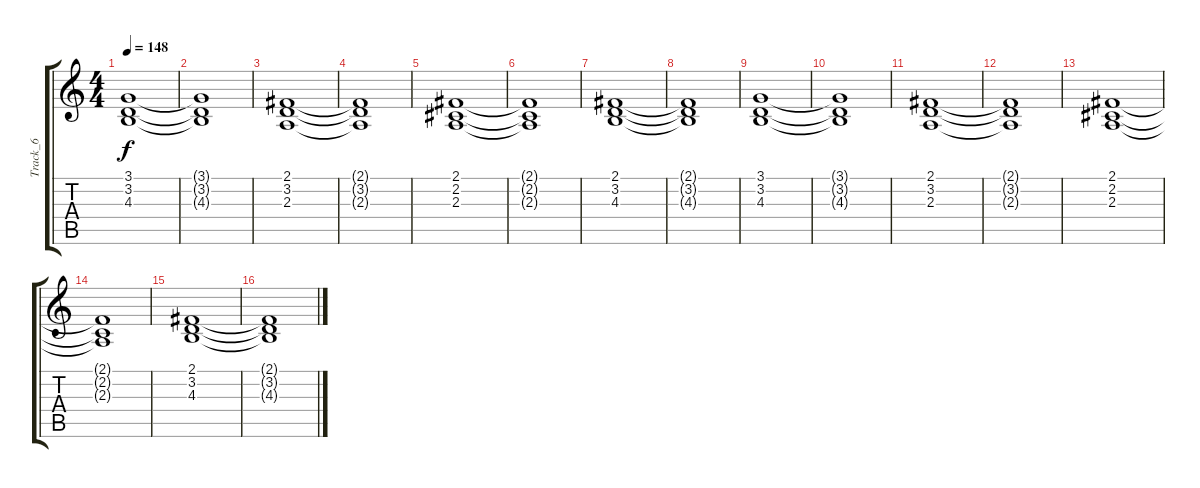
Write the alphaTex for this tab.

\track ("Track_6" "Track_6") {instrument synthstrings2}
\staff {score tabs}
\tuning (E4 B3 G3 D3 A2 E2) {hide}
\ts (4 4)
\tempo 148
\clef g2
\ks c
(3.1 3.2 4.3).1{dy f} |
(3.1{t} 3.2{t} 4.3{t}).1 |
(2.1 3.2 2.3).1 |
(2.1{t} 3.2{t} 2.3{t}).1 |
(2.1 2.2 2.3).1 |
(2.1{t} 2.2{t} 2.3{t}).1 |
(2.1 3.2 4.3).1 |
(2.1{t} 3.2{t} 4.3{t}).1 |
(3.1 3.2 4.3).1 |
(3.1{t} 3.2{t} 4.3{t}).1 |
(2.1 3.2 2.3).1 |
(2.1{t} 3.2{t} 2.3{t}).1 |
(2.1 2.2 2.3).1 |
(2.1{t} 2.2{t} 2.3{t}).1 |
(2.1 3.2 4.3).1 |
(2.1{t} 3.2{t} 4.3{t}).1
